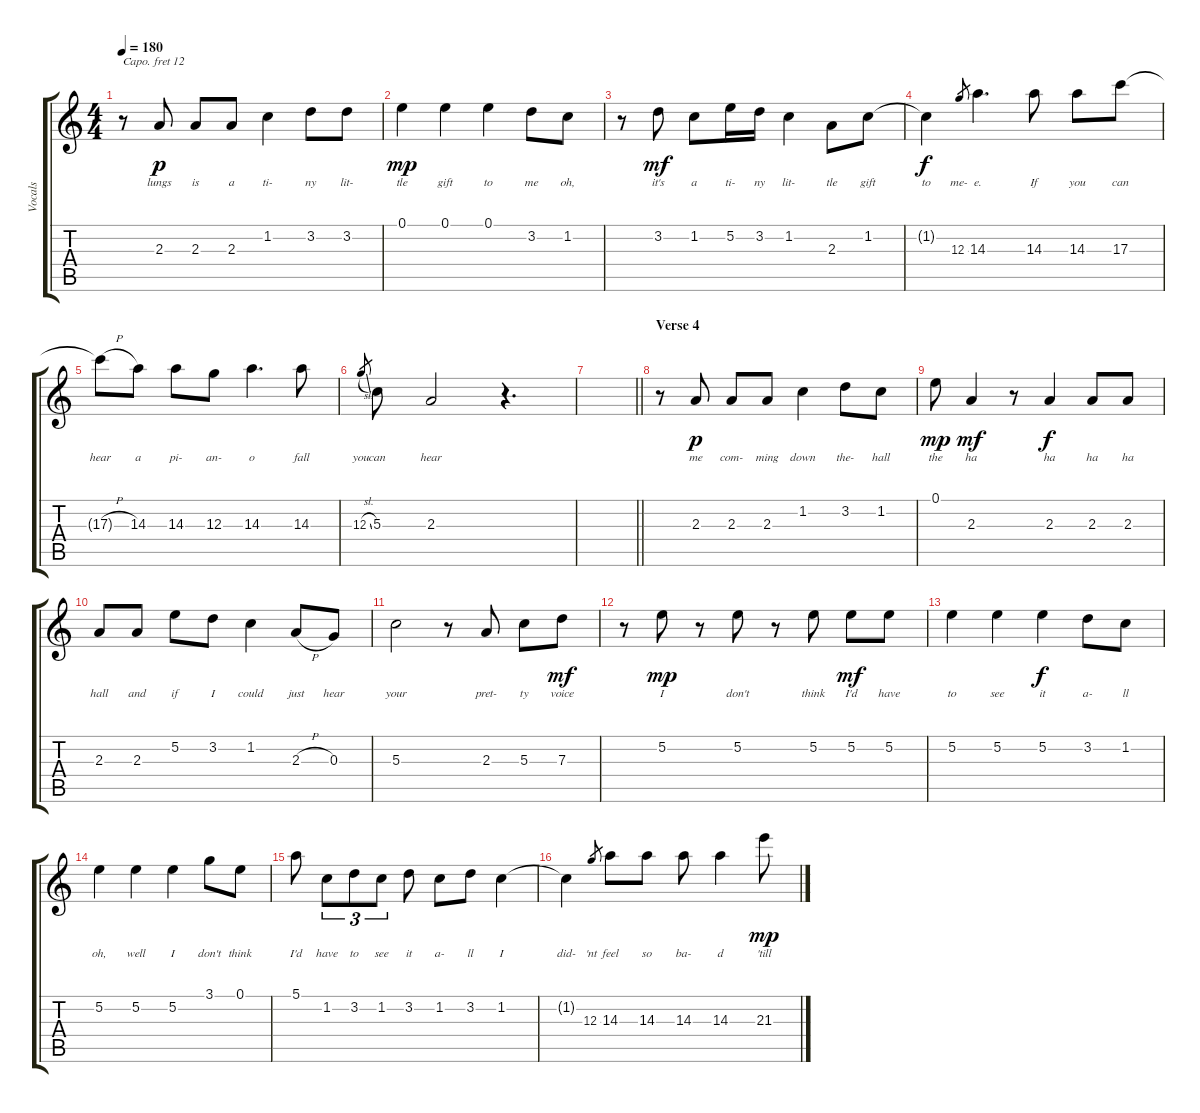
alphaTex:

\track ("Vocals" "Vocals") {instrument oboe}
\staff {score tabs}
\capo 12
\tuning (E4 B3 G3 D3 A2 E2) {hide}
\ts (4 4)
\tempo 180
\clef g2
\ks aminor
r.8{dy p} 2.3.8{lyrics (0 "lungs") lyrics (1 "") lyrics (2 "") lyrics (3 "") lyrics (4 "")} 2.3.8{lyrics (0 "is") lyrics (1 "") lyrics (2 "") lyrics (3 "") lyrics (4 "")} 2.3.8{lyrics (0 "a") lyrics (1 "") lyrics (2 "") lyrics (3 "") lyrics (4 "")} 1.2.4{lyrics (0 "ti-") lyrics (1 "") lyrics (2 "") lyrics (3 "") lyrics (4 "")} 3.2.8{lyrics (0 "ny") lyrics (1 "") lyrics (2 "") lyrics (3 "") lyrics (4 "")} 3.2.8{lyrics (0 "lit-") lyrics (1 "") lyrics (2 "") lyrics (3 "") lyrics (4 "")} |
0.1.4{lyrics (0 "tle") lyrics (1 "") lyrics (2 "") lyrics (3 "") lyrics (4 "") dy mp} 0.1.4{lyrics (0 "gift") lyrics (1 "") lyrics (2 "") lyrics (3 "") lyrics (4 "")} 0.1.4{lyrics (0 "to") lyrics (1 "") lyrics (2 "") lyrics (3 "") lyrics (4 "")} 3.2.8{lyrics (0 "me") lyrics (1 "") lyrics (2 "") lyrics (3 "") lyrics (4 "")} 1.2.8{lyrics (0 "oh,") lyrics (1 "") lyrics (2 "") lyrics (3 "") lyrics (4 "")} |
r.8 3.2.8{lyrics (0 "it's") lyrics (1 "") lyrics (2 "") lyrics (3 "") lyrics (4 "") dy mf} 1.2.8{lyrics (0 "a") lyrics (1 "") lyrics (2 "") lyrics (3 "") lyrics (4 "")} 5.2.16{lyrics (0 "ti-") lyrics (1 "") lyrics (2 "") lyrics (3 "") lyrics (4 "")} 3.2.16{lyrics (0 "ny") lyrics (1 "") lyrics (2 "") lyrics (3 "") lyrics (4 "")} 1.2.4{lyrics (0 "lit-") lyrics (1 "") lyrics (2 "") lyrics (3 "") lyrics (4 "")} 2.3.8{lyrics (0 "tle") lyrics (1 "") lyrics (2 "") lyrics (3 "") lyrics (4 "")} 1.2.8{lyrics (0 "gift") lyrics (1 "") lyrics (2 "") lyrics (3 "") lyrics (4 "")} |
1.2{t}.4{lyrics (0 "to") lyrics (1 "") lyrics (2 "") lyrics (3 "") lyrics (4 "") dy f} 12.3.8{lyrics (0 "me-") lyrics (1 "") lyrics (2 "") lyrics (3 "") lyrics (4 "") gr} 14.3.4{d lyrics (0 "e.") lyrics (1 "") lyrics (2 "") lyrics (3 "") lyrics (4 "")} 14.3.8{lyrics (0 "If") lyrics (1 "") lyrics (2 "") lyrics (3 "") lyrics (4 "")} 14.3.8{lyrics (0 "you") lyrics (1 "") lyrics (2 "") lyrics (3 "") lyrics (4 "")} 17.3.8{lyrics (0 "can") lyrics (1 "") lyrics (2 "") lyrics (3 "") lyrics (4 "")} |
17.3{h t}.8{lyrics (0 "hear") lyrics (1 "") lyrics (2 "") lyrics (3 "") lyrics (4 "")} 14.3.8{lyrics (0 "a") lyrics (1 "") lyrics (2 "") lyrics (3 "") lyrics (4 "")} 14.3.8{lyrics (0 "pi-") lyrics (1 "") lyrics (2 "") lyrics (3 "") lyrics (4 "")} 12.3.8{lyrics (0 "an-") lyrics (1 "") lyrics (2 "") lyrics (3 "") lyrics (4 "")} 14.3.4{d lyrics (0 "o") lyrics (1 "") lyrics (2 "") lyrics (3 "") lyrics (4 "")} 14.3.8{lyrics (0 "fall") lyrics (1 "") lyrics (2 "") lyrics (3 "") lyrics (4 "")} |
12.3{sl}.8{lyrics (0 "you") lyrics (1 "") lyrics (2 "") lyrics (3 "") lyrics (4 "") gr} 5.3.8{lyrics (0 "can") lyrics (1 "") lyrics (2 "") lyrics (3 "") lyrics (4 "")} 2.3.2{lyrics (0 "hear") lyrics (1 "") lyrics (2 "") lyrics (3 "") lyrics (4 "")} r.4{d} |
\barLineRight lightlight
|
\section ("" "Verse 4")
r.8 2.3.8{lyrics (0 "me") lyrics (1 "") lyrics (2 "") lyrics (3 "") lyrics (4 "") dy p} 2.3.8{lyrics (0 "com-") lyrics (1 "") lyrics (2 "") lyrics (3 "") lyrics (4 "")} 2.3.8{lyrics (0 "ming") lyrics (1 "") lyrics (2 "") lyrics (3 "") lyrics (4 "")} 1.2.4{lyrics (0 "down") lyrics (1 "") lyrics (2 "") lyrics (3 "") lyrics (4 "")} 3.2.8{lyrics (0 "the-") lyrics (1 "") lyrics (2 "") lyrics (3 "") lyrics (4 "")} 1.2.8{lyrics (0 "hall") lyrics (1 "") lyrics (2 "") lyrics (3 "") lyrics (4 "")} |
0.1.8{lyrics (0 "the") lyrics (1 "") lyrics (2 "") lyrics (3 "") lyrics (4 "") dy mp} 2.3.4{lyrics (0 "ha") lyrics (1 "") lyrics (2 "") lyrics (3 "") lyrics (4 "") dy mf} r.8 2.3.4{lyrics (0 "ha") lyrics (1 "") lyrics (2 "") lyrics (3 "") lyrics (4 "") dy f} 2.3.8{lyrics (0 "ha") lyrics (1 "") lyrics (2 "") lyrics (3 "") lyrics (4 "")} 2.3.8{lyrics (0 "ha") lyrics (1 "") lyrics (2 "") lyrics (3 "") lyrics (4 "")} |
2.3.8{lyrics (0 "hall") lyrics (1 "") lyrics (2 "") lyrics (3 "") lyrics (4 "")} 2.3.8{lyrics (0 "and") lyrics (1 "") lyrics (2 "") lyrics (3 "") lyrics (4 "")} 5.2.8{lyrics (0 "if") lyrics (1 "") lyrics (2 "") lyrics (3 "") lyrics (4 "")} 3.2.8{lyrics (0 "I") lyrics (1 "") lyrics (2 "") lyrics (3 "") lyrics (4 "")} 1.2.4{lyrics (0 "could") lyrics (1 "") lyrics (2 "") lyrics (3 "") lyrics (4 "")} 2.3{h}.8{lyrics (0 "just") lyrics (1 "") lyrics (2 "") lyrics (3 "") lyrics (4 "")} 0.3.8{lyrics (0 "hear") lyrics (1 "") lyrics (2 "") lyrics (3 "") lyrics (4 "")} |
5.3.2{lyrics (0 "your") lyrics (1 "") lyrics (2 "") lyrics (3 "") lyrics (4 "")} r.8 2.3.8{lyrics (0 "pret-") lyrics (1 "") lyrics (2 "") lyrics (3 "") lyrics (4 "")} 5.3.8{lyrics (0 "ty") lyrics (1 "") lyrics (2 "") lyrics (3 "") lyrics (4 "")} 7.3.8{lyrics (0 "voice") lyrics (1 "") lyrics (2 "") lyrics (3 "") lyrics (4 "") dy mf} |
r.8 5.2.8{lyrics (0 "I") lyrics (1 "") lyrics (2 "") lyrics (3 "") lyrics (4 "") dy mp} r.8 5.2.8{lyrics (0 "don't") lyrics (1 "") lyrics (2 "") lyrics (3 "") lyrics (4 "")} r.8 5.2.8{lyrics (0 "think") lyrics (1 "") lyrics (2 "") lyrics (3 "") lyrics (4 "")} 5.2.8{lyrics (0 "I'd") lyrics (1 "") lyrics (2 "") lyrics (3 "") lyrics (4 "") dy mf} 5.2.8{lyrics (0 "have") lyrics (1 "") lyrics (2 "") lyrics (3 "") lyrics (4 "")} |
5.2.4{lyrics (0 "to") lyrics (1 "") lyrics (2 "") lyrics (3 "") lyrics (4 "")} 5.2.4{lyrics (0 "see") lyrics (1 "") lyrics (2 "") lyrics (3 "") lyrics (4 "")} 5.2.4{lyrics (0 "it") lyrics (1 "") lyrics (2 "") lyrics (3 "") lyrics (4 "") dy f} 3.2.8{lyrics (0 "a-") lyrics (1 "") lyrics (2 "") lyrics (3 "") lyrics (4 "")} 1.2.8{lyrics (0 "ll") lyrics (1 "") lyrics (2 "") lyrics (3 "") lyrics (4 "")} |
5.2.4{lyrics (0 "oh,") lyrics (1 "") lyrics (2 "") lyrics (3 "") lyrics (4 "")} 5.2.4{lyrics (0 "well") lyrics (1 "") lyrics (2 "") lyrics (3 "") lyrics (4 "")} 5.2.4{lyrics (0 "I") lyrics (1 "") lyrics (2 "") lyrics (3 "") lyrics (4 "")} 3.1.8{lyrics (0 "don't") lyrics (1 "") lyrics (2 "") lyrics (3 "") lyrics (4 "")} 0.1.8{lyrics (0 "think") lyrics (1 "") lyrics (2 "") lyrics (3 "") lyrics (4 "")} |
5.1.8{lyrics (0 "I'd") lyrics (1 "") lyrics (2 "") lyrics (3 "") lyrics (4 "")} 1.2.8{tu (3 2) lyrics (0 "have") lyrics (1 "") lyrics (2 "") lyrics (3 "") lyrics (4 "")} 3.2.8{tu (3 2) lyrics (0 "to") lyrics (1 "") lyrics (2 "") lyrics (3 "") lyrics (4 "")} 1.2.8{tu (3 2) lyrics (0 "see") lyrics (1 "") lyrics (2 "") lyrics (3 "") lyrics (4 "")} 3.2.8{lyrics (0 "it") lyrics (1 "") lyrics (2 "") lyrics (3 "") lyrics (4 "")} 1.2.8{lyrics (0 "a-") lyrics (1 "") lyrics (2 "") lyrics (3 "") lyrics (4 "")} 3.2.8{lyrics (0 "ll") lyrics (1 "") lyrics (2 "") lyrics (3 "") lyrics (4 "")} 1.2.4{lyrics (0 "I") lyrics (1 "") lyrics (2 "") lyrics (3 "") lyrics (4 "")} |
1.2{t}.4{lyrics (0 "did-") lyrics (1 "") lyrics (2 "") lyrics (3 "") lyrics (4 "")} 12.3.8{lyrics (0 "'nt") lyrics (1 "") lyrics (2 "") lyrics (3 "") lyrics (4 "") gr} 14.3.8{lyrics (0 "feel") lyrics (1 "") lyrics (2 "") lyrics (3 "") lyrics (4 "")} 14.3.8{lyrics (0 "so") lyrics (1 "") lyrics (2 "") lyrics (3 "") lyrics (4 "")} 14.3.8{lyrics (0 "ba-") lyrics (1 "") lyrics (2 "") lyrics (3 "") lyrics (4 "")} 14.3.4{lyrics (0 "d") lyrics (1 "") lyrics (2 "") lyrics (3 "") lyrics (4 "")} 21.3.8{lyrics (0 "'till") lyrics (1 "") lyrics (2 "") lyrics (3 "") lyrics (4 "") dy mp}
